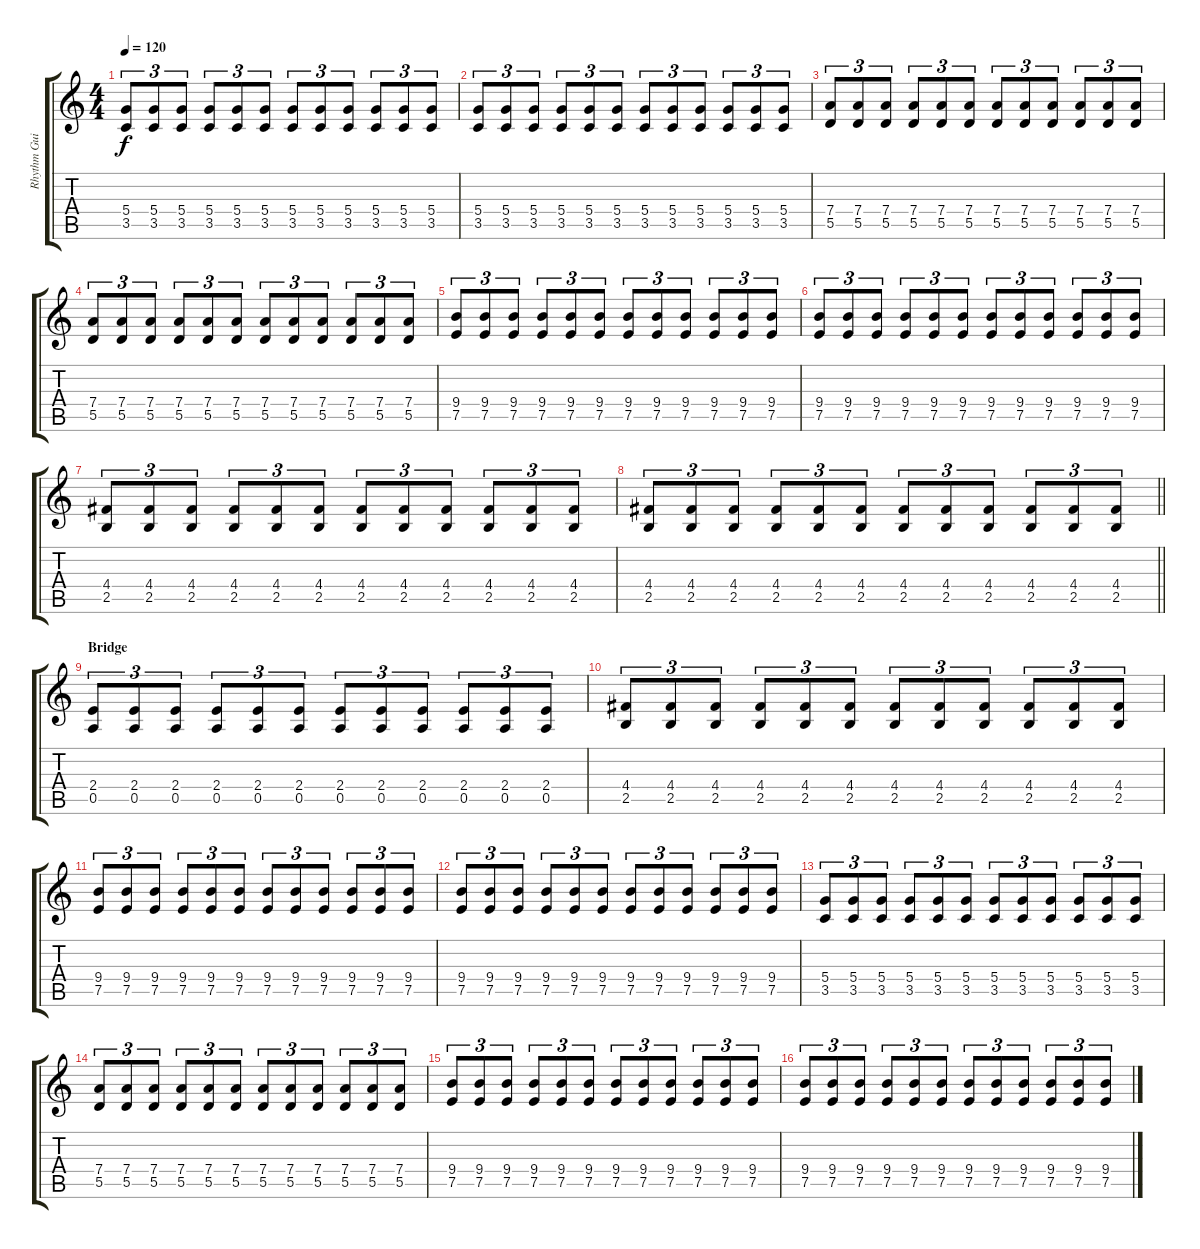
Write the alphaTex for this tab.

\track ("Rhythm Guitar" "Rhythm Gui") {instrument overdrivenguitar}
\staff {score tabs}
\tuning (E4 B3 G3 D3 A2 E2) {hide}
\ts (4 4)
\tempo 120
\clef g2
\ks c
(5.4 3.5).8{tu (3 2) dy f} (5.4 3.5).8{tu (3 2)} (5.4 3.5).8{tu (3 2)} (5.4 3.5).8{tu (3 2)} (5.4 3.5).8{tu (3 2)} (5.4 3.5).8{tu (3 2)} (5.4 3.5).8{tu (3 2)} (5.4 3.5).8{tu (3 2)} (5.4 3.5).8{tu (3 2)} (5.4 3.5).8{tu (3 2)} (5.4 3.5).8{tu (3 2)} (5.4 3.5).8{tu (3 2)} |
(5.4 3.5).8{tu (3 2)} (5.4 3.5).8{tu (3 2)} (5.4 3.5).8{tu (3 2)} (5.4 3.5).8{tu (3 2)} (5.4 3.5).8{tu (3 2)} (5.4 3.5).8{tu (3 2)} (5.4 3.5).8{tu (3 2)} (5.4 3.5).8{tu (3 2)} (5.4 3.5).8{tu (3 2)} (5.4 3.5).8{tu (3 2)} (5.4 3.5).8{tu (3 2)} (5.4 3.5).8{tu (3 2)} |
(7.4 5.5).8{tu (3 2)} (7.4 5.5).8{tu (3 2)} (7.4 5.5).8{tu (3 2)} (7.4 5.5).8{tu (3 2)} (7.4 5.5).8{tu (3 2)} (7.4 5.5).8{tu (3 2)} (7.4 5.5).8{tu (3 2)} (7.4 5.5).8{tu (3 2)} (7.4 5.5).8{tu (3 2)} (7.4 5.5).8{tu (3 2)} (7.4 5.5).8{tu (3 2)} (7.4 5.5).8{tu (3 2)} |
(7.4 5.5).8{tu (3 2)} (7.4 5.5).8{tu (3 2)} (7.4 5.5).8{tu (3 2)} (7.4 5.5).8{tu (3 2)} (7.4 5.5).8{tu (3 2)} (7.4 5.5).8{tu (3 2)} (7.4 5.5).8{tu (3 2)} (7.4 5.5).8{tu (3 2)} (7.4 5.5).8{tu (3 2)} (7.4 5.5).8{tu (3 2)} (7.4 5.5).8{tu (3 2)} (7.4 5.5).8{tu (3 2)} |
(9.4 7.5).8{tu (3 2)} (9.4 7.5).8{tu (3 2)} (9.4 7.5).8{tu (3 2)} (9.4 7.5).8{tu (3 2)} (9.4 7.5).8{tu (3 2)} (9.4 7.5).8{tu (3 2)} (9.4 7.5).8{tu (3 2)} (9.4 7.5).8{tu (3 2)} (9.4 7.5).8{tu (3 2)} (9.4 7.5).8{tu (3 2)} (9.4 7.5).8{tu (3 2)} (9.4 7.5).8{tu (3 2)} |
(9.4 7.5).8{tu (3 2)} (9.4 7.5).8{tu (3 2)} (9.4 7.5).8{tu (3 2)} (9.4 7.5).8{tu (3 2)} (9.4 7.5).8{tu (3 2)} (9.4 7.5).8{tu (3 2)} (9.4 7.5).8{tu (3 2)} (9.4 7.5).8{tu (3 2)} (9.4 7.5).8{tu (3 2)} (9.4 7.5).8{tu (3 2)} (9.4 7.5).8{tu (3 2)} (9.4 7.5).8{tu (3 2)} |
(4.4 2.5).8{tu (3 2)} (4.4 2.5).8{tu (3 2)} (4.4 2.5).8{tu (3 2)} (4.4 2.5).8{tu (3 2)} (4.4 2.5).8{tu (3 2)} (4.4 2.5).8{tu (3 2)} (4.4 2.5).8{tu (3 2)} (4.4 2.5).8{tu (3 2)} (4.4 2.5).8{tu (3 2)} (4.4 2.5).8{tu (3 2)} (4.4 2.5).8{tu (3 2)} (4.4 2.5).8{tu (3 2)} |
\barLineRight lightlight
(4.4 2.5).8{tu (3 2)} (4.4 2.5).8{tu (3 2)} (4.4 2.5).8{tu (3 2)} (4.4 2.5).8{tu (3 2)} (4.4 2.5).8{tu (3 2)} (4.4 2.5).8{tu (3 2)} (4.4 2.5).8{tu (3 2)} (4.4 2.5).8{tu (3 2)} (4.4 2.5).8{tu (3 2)} (4.4 2.5).8{tu (3 2)} (4.4 2.5).8{tu (3 2)} (4.4 2.5).8{tu (3 2)} |
\section ("" "Bridge")
(2.4 0.5).8{tu (3 2)} (2.4 0.5).8{tu (3 2)} (2.4 0.5).8{tu (3 2)} (2.4 0.5).8{tu (3 2)} (2.4 0.5).8{tu (3 2)} (2.4 0.5).8{tu (3 2)} (2.4 0.5).8{tu (3 2)} (2.4 0.5).8{tu (3 2)} (2.4 0.5).8{tu (3 2)} (2.4 0.5).8{tu (3 2)} (2.4 0.5).8{tu (3 2)} (2.4 0.5).8{tu (3 2)} |
(4.4 2.5).8{tu (3 2)} (4.4 2.5).8{tu (3 2)} (4.4 2.5).8{tu (3 2)} (4.4 2.5).8{tu (3 2)} (4.4 2.5).8{tu (3 2)} (4.4 2.5).8{tu (3 2)} (4.4 2.5).8{tu (3 2)} (4.4 2.5).8{tu (3 2)} (4.4 2.5).8{tu (3 2)} (4.4 2.5).8{tu (3 2)} (4.4 2.5).8{tu (3 2)} (4.4 2.5).8{tu (3 2)} |
(9.4 7.5).8{tu (3 2)} (9.4 7.5).8{tu (3 2)} (9.4 7.5).8{tu (3 2)} (9.4 7.5).8{tu (3 2)} (9.4 7.5).8{tu (3 2)} (9.4 7.5).8{tu (3 2)} (9.4 7.5).8{tu (3 2)} (9.4 7.5).8{tu (3 2)} (9.4 7.5).8{tu (3 2)} (9.4 7.5).8{tu (3 2)} (9.4 7.5).8{tu (3 2)} (9.4 7.5).8{tu (3 2)} |
(9.4 7.5).8{tu (3 2)} (9.4 7.5).8{tu (3 2)} (9.4 7.5).8{tu (3 2)} (9.4 7.5).8{tu (3 2)} (9.4 7.5).8{tu (3 2)} (9.4 7.5).8{tu (3 2)} (9.4 7.5).8{tu (3 2)} (9.4 7.5).8{tu (3 2)} (9.4 7.5).8{tu (3 2)} (9.4 7.5).8{tu (3 2)} (9.4 7.5).8{tu (3 2)} (9.4 7.5).8{tu (3 2)} |
(5.4 3.5).8{tu (3 2)} (5.4 3.5).8{tu (3 2)} (5.4 3.5).8{tu (3 2)} (5.4 3.5).8{tu (3 2)} (5.4 3.5).8{tu (3 2)} (5.4 3.5).8{tu (3 2)} (5.4 3.5).8{tu (3 2)} (5.4 3.5).8{tu (3 2)} (5.4 3.5).8{tu (3 2)} (5.4 3.5).8{tu (3 2)} (5.4 3.5).8{tu (3 2)} (5.4 3.5).8{tu (3 2)} |
(7.4 5.5).8{tu (3 2)} (7.4 5.5).8{tu (3 2)} (7.4 5.5).8{tu (3 2)} (7.4 5.5).8{tu (3 2)} (7.4 5.5).8{tu (3 2)} (7.4 5.5).8{tu (3 2)} (7.4 5.5).8{tu (3 2)} (7.4 5.5).8{tu (3 2)} (7.4 5.5).8{tu (3 2)} (7.4 5.5).8{tu (3 2)} (7.4 5.5).8{tu (3 2)} (7.4 5.5).8{tu (3 2)} |
(9.4 7.5).8{tu (3 2)} (9.4 7.5).8{tu (3 2)} (9.4 7.5).8{tu (3 2)} (9.4 7.5).8{tu (3 2)} (9.4 7.5).8{tu (3 2)} (9.4 7.5).8{tu (3 2)} (9.4 7.5).8{tu (3 2)} (9.4 7.5).8{tu (3 2)} (9.4 7.5).8{tu (3 2)} (9.4 7.5).8{tu (3 2)} (9.4 7.5).8{tu (3 2)} (9.4 7.5).8{tu (3 2)} |
(9.4 7.5).8{tu (3 2)} (9.4 7.5).8{tu (3 2)} (9.4 7.5).8{tu (3 2)} (9.4 7.5).8{tu (3 2)} (9.4 7.5).8{tu (3 2)} (9.4 7.5).8{tu (3 2)} (9.4 7.5).8{tu (3 2)} (9.4 7.5).8{tu (3 2)} (9.4 7.5).8{tu (3 2)} (9.4 7.5).8{tu (3 2)} (9.4 7.5).8{tu (3 2)} (9.4 7.5).8{tu (3 2)}
